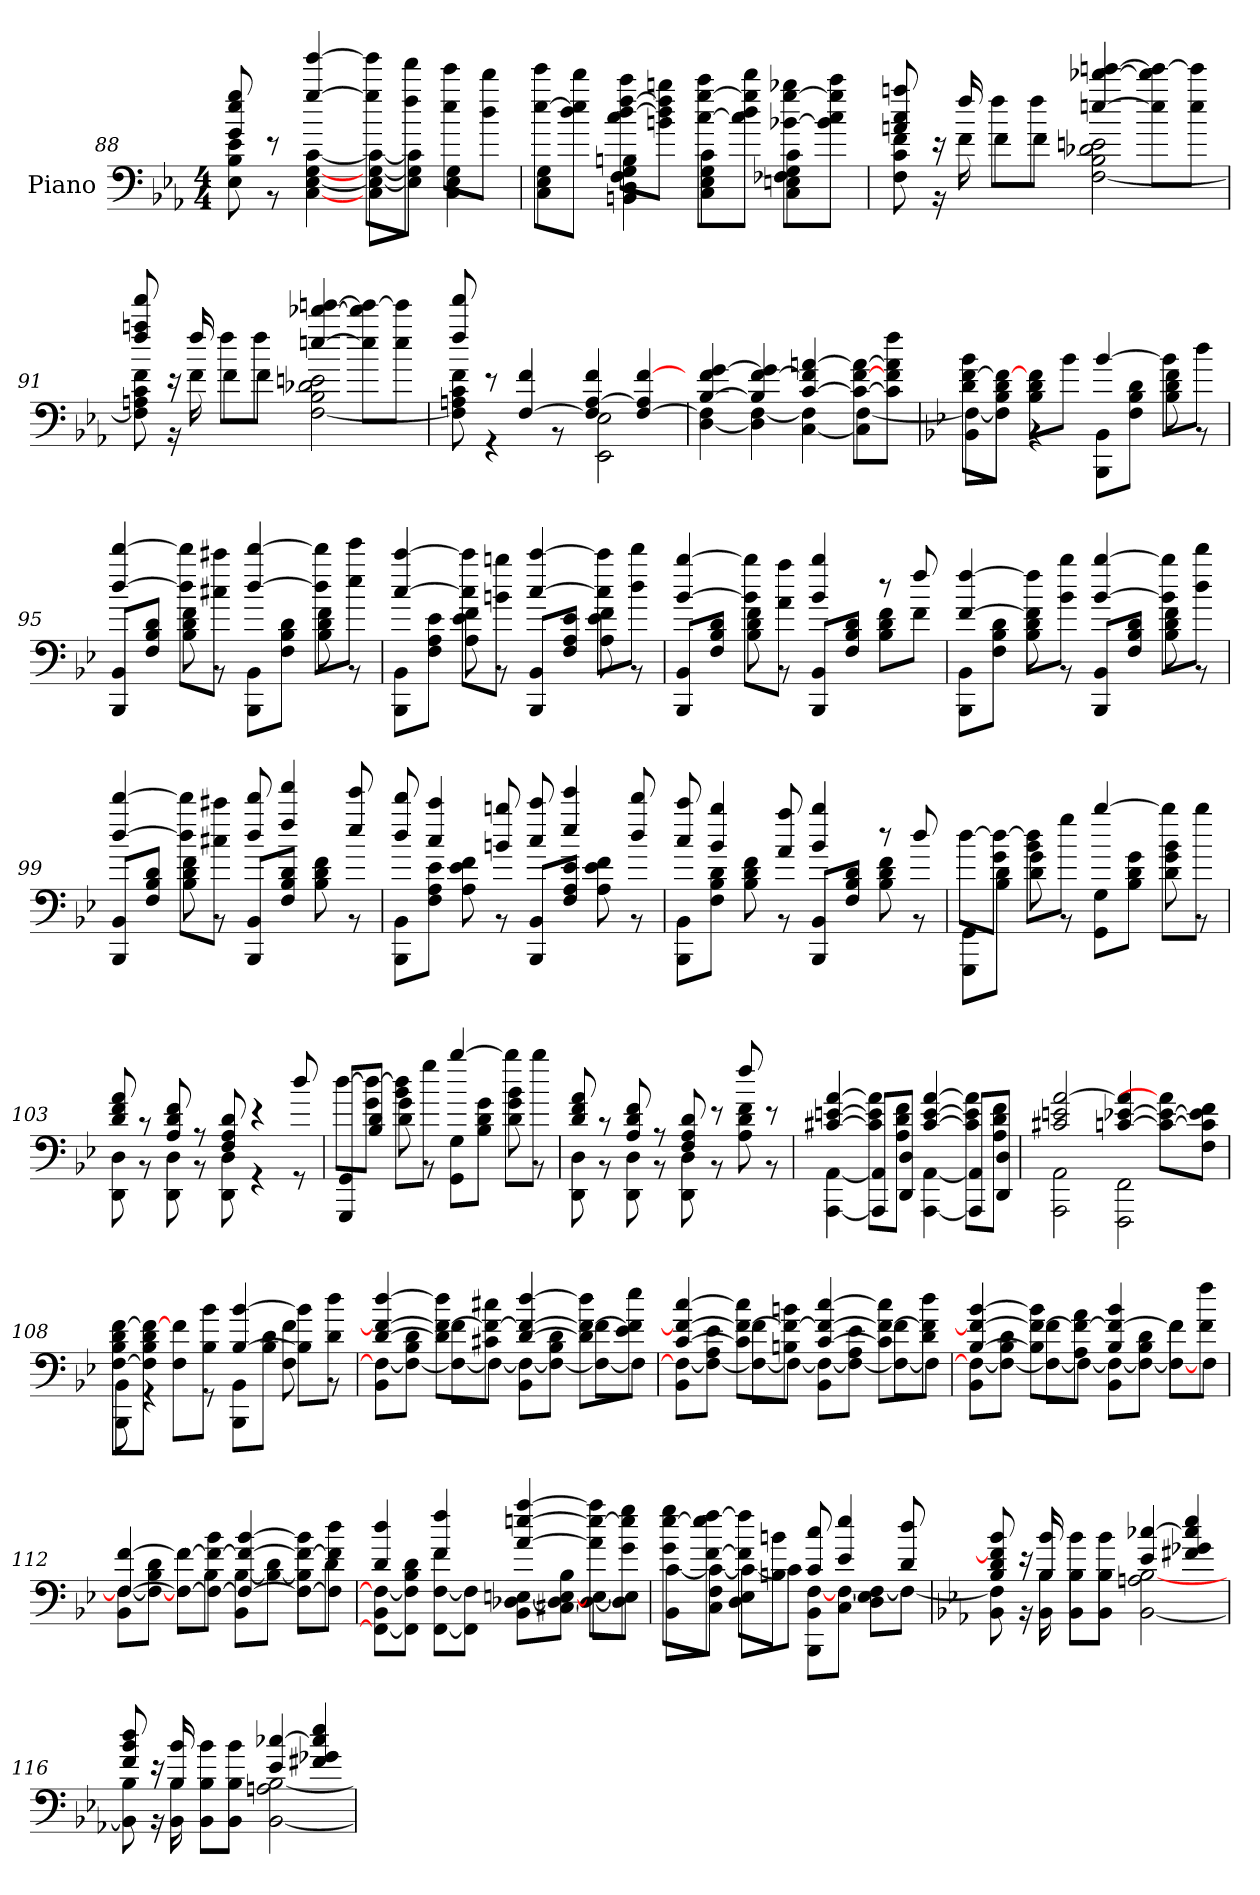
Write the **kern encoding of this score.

**kern
*part1
*staff1
*I"Piano
*clefF4
*k[b-e-a-]
*M4/4
=88
*^
8g 8gg 8ee-	8e- 8B- 8E-
8r	8r
[4gg [4ggg	[4C [4E- [4c [4G
8gg]\ 8ggg]\L	8C\ 8E-_\ 8c_\ [8G\L
8ff\ 8fff\J	8E-]\ 8c]\ 8G]\J
8ee-\ 8eee-\L	4E- 4C 4G
8dd\ 8ddd\J	.
=89	=89
[8ee-\ 8eee-\L	4E- 4C 4G
8dd\ 8ee-]\ 8ddd\J	.
8cc\ [8ff\ 8ccc\ [8dd\L	4BB 4D 4F 4B 4G
8b\ 8ff]\ 8bb\ 8dd]\J	.
[8cc\ [8gg\ 8ccc\L	4C 4E- 4G 4c
8dd\ 8gg]\ 8ddd\ 8cc]\J	.
[8b-\ [8gg\ 8bb-\L	4C 4F- 4G 4E 4c
8cc\ 8gg]\ 8ccc\ 8b-]\J	.
=90	=90
8aa 8a 8cc	8F 8f 8c
16r	16r
16ff	16f
8ff\L	8f\L
8ff\J	8f\J
[4ddd- [4eee [4ee	2e 2B- [2F 2d-
8ddd-]\ 8eee_\ 8ee]\L	.
8ee\ 8eee]\J	.
=91	=91
8aa 8fff 8ff	8F] 8A 8f 8c
16r	16r
16ff	16f
8ff\L	8f\L
8ff\J	8f\J
[4ddd- [4ee [4eee	2e 2B- 2d- [2F
8ddd-]\ 8ee]\ 8eee_\L	.
8ee\ 8eee]\J	.
=92	=92
8fff 8ff	8c 8A 8F] 8f
8r	4r
4f [4F	.
.	8r
4f [4A 4F]	2EE- 2E-
[4f 4A] [4F	.
=93	=93
4f [4g [4B-	4F] [4D
4g] [4f 4B-]	4D] [4F
4f] [4a [4c	4F] [4C
8a_\ [8f\ 8c_\L	[4F 4C]
8f\ 8a]\ 8ff\ 8c]\J	.
=94	=94
*k[b-e-]	*
[8f\ 8b-\ 8d\L	8BB-\ 8F_\L
8f_\ 8B-\ 8d\ 8F\J	8F\J]
8f\ 8d\ 8B-\L	4r
8b-\J	.
[4b-	8BB-\ 8BBB-\L
.	8F\ 8d\ 8B-\J
8b-\L]	8B- 8f 8d
8dd\J	8r
=95	=95
[4ddd [4dd	8BBB-/ 8BB-/L
.	8F/ 8d/ 8B-/J
8ddd]\ 8dd]\L	8B- 8f 8d
8ccc#\ 8cc#\J	8r
[4ddd [4dd	8BB-\ 8BBB-\L
.	8B-\ 8d\ 8F\J
8ddd]\ 8dd]\L	8d 8f 8B-
8eee-\ 8ee-\J	8r
=96	=96
[4cc [4ccc	8BB-\ 8BBB-\L
.	8F\ 8e-\ 8A\J
8cc]\ 8ccc]\L	8A 8f 8e-
8b\ 8bb\J	8r
[4cc [4ccc	8BBB-/ 8BB-/L
.	8e-/ 8F/ 8A/J
8cc]\ 8ccc]\L	8f 8A 8e-
8dd\ 8ddd\J	8r
=97	=97
[4bb- [4b-	8BBB-/ 8BB-/L
.	8B-/ 8d/ 8F/J
8bb-]\ 8b-]\L	8d 8f 8B-
8aa\ 8a\J	8r
4bb- 4b-	8BBB-/ 8BB-/L
.	8F/ 8B-/ 8d/J
8r	8B-\ 8d\ 8f\L
8ff	8f\J
=98	=98
[4ff [4f	8BB-\ 8BBB-\L
.	8F\ 8B-\ 8d\J
8ff]\ 8f]\L	8B- 8d 8f
8bb-\ 8b-\J	8r
[4bb- [4b-	8BBB-/ 8BB-/L
.	8F/ 8d/ 8B-/J
8bb-]\ 8b-]\L	8B- 8f 8d
8ddd\ 8dd\J	8r
=99	=99
[4dd [4ddd	8BBB-/ 8BB-/L
.	8B-/ 8F/ 8d/J
8dd]\ 8ddd]\L	8d 8B- 8f
8cc#\ 8ccc#\J	8r
8dd 8ddd	8BBB-/ 8BB-/L
4ff 4fff	8F/ 8B-/ 8d/J
.	8B- 8d 8f
8ee- 8eee-	8r
=100	=100
8ddd 8dd	8BB-\ 8BBB-\L
4ccc 4cc	8e-\ 8A\ 8F\J
.	8f 8e- 8A
8bb 8b	8r
8ccc 8cc	8BBB-/ 8BB-/L
4eee- 4ee-	8F/ 8A/ 8e-/J
.	8A 8e- 8f
8ddd 8dd	8r
=101	=101
8ccc 8cc	8BB-\ 8BBB-\L
4bb- 4b-	8B-\ 8F\ 8d\J
.	8d 8B- 8f
8aa 8a	8r
4bb- 4b-	8BBB-/ 8BB-/L
.	8B-/ 8F/ 8d/J
8r	8d 8B- 8f
8dd	8r
=102	=102
[8dd\L	8GG\ 8GGG\L
8g\ 8dd_\J	8B-\ 8d\J
8dd]\ 8b-\L	8d 8g
8gg\J	8r
[4bb-	8G\ 8GG\L
.	8d\ 8B-\ 8g\J
8bb-\L]	8g 8d 8b-
8bb-\J	8r
=103	=103
8d 8a 8f	8D 8DD
8r	8r
8f 8d 8A	8D 8DD
8r	8r
8d 8A 8F	8D 8DD
4r	4r
8dd	8r
=104	=104
[8dd\L	8GGG/ 8GG/L
8g\ 8dd_\J	8B-/ 8d/J
8dd]\ 8b-\L	8d 8g
8gg\J	8r
[4bb-	8G\ 8GG\L
.	8B-\ 8g\ 8d\J
8bb-\L]	8d 8b- 8g
8bb-\J	8r
=105	=105
8a 8d 8f	8D 8DD
8r	8r
8f 8d 8A	8D 8DD
8r	8r
8d 8A 8F	8D 8DD
8r	8r
8ff	8f 8d 8A
8r	8r
=106	=106
[4a [4c# [4e	[4AA [4AAA
8a]\ 8c#]\ 8e]\L	8AA]/ 8AAA]/L
8f\ 8A\ 8d\J	8D/ 8DD/J
[4a [4c# [4e	[4AA [4AAA
8a]\ 8c#]\ 8e]\L	8AA]/ 8AAA]/L
8f\ 8A\ 8d\J	8D/ 8DD/J
=107	=107
2c# [2a 2e	2AA 2AAA
4a] [4c [4e-	2FF 2FFF
8a]\ 8c_\ 8e-_\L	.
8c]\ 8e-]\ 8f\ 8F\J	.
=108	=108
8B-\ 8d\ [8f\ [8F\L	8BB- 8BBB-
8B-\ 8d\ 8f_\ 8F]\J	4r
8F\ 8f\L	.
8b-\ 8B-\J	8r
[4b- [4B-	8BB-\ 8BBB-\L
.	8d\ 8B-\J
8b-]\ 8B-]\L	8f 8F
8dd\ 8d\J	8r
=109	=109
[4dd 4f_ [4d	8BB-\ 8F_\L
.	8B-\ 8F_\ 8d\J
8dd]\ 8f_\ 8d]\L	8F_\ 8f\L
8cc#\ 8f_\ 8c#\J	8F\J_
[4dd 4f_ [4d	8BB-\ 8F_\L
.	8B-\ 8F_\ 8d\J
8dd]\ 8f_\ 8d]\L	8F_\ 8f\L
8ee-\ 8f]\ 8e-\J	8F\J]
=110	=110
[4cc 4f_ [4c	8BB-\ 8F_\L
.	8A\ 8F_\ 8e-\J
8cc]\ 8f_\ 8c]\L	8F_\ 8f\L
8b\ 8f_\ 8B\J	8F\J_
[4cc 4f_ [4c	8BB-\ 8F_\L
.	8A\ 8F_\ 8e-\J
8cc]\ 8f_\ 8c]\L	8F_\ 8f\L
8f]\ 8dd\ 8d\J	8F\J]
=111	=111
[4b- [4B- 4f_	8BB-\ 8F_\L
.	8B-\ 8F_\ 8d\J
8b-]\ 8B-]\ 8f_\L	8F_\ 8f\L
8a\ 8A\ 8f_\J	8F\J_
4b- 4B- 4f_	8BB-\ 8F_\L
.	8B-\ 8F_\ 8d\J
8f\L]	8F_\ 8f\L
8f\ 8ff\J	8F\J
=112	=112
[4f 4F_	8BB-\ [8F\L
.	8B-\ 8F_\ 8d\J
8f_\ 8F_\L	8F\ 8f\L
8b-\ 8f_\ 8F_\J	8B-\J
[4b- 4f_ 4F_	8BB-\ [8B-\L
.	8B-_\ 8d\J
8b-]\ 8f_\ 8F_\L	8B-]\ 8F\ 8f\L
8dd\ 8f]\ 8F]\J	8d\J
=113	=113
4dd 4d	8BB-\ 8FF_\ 8F_\L
.	8FF]\ 8F]\ 8B-\ 8d\J
4ff 4f	[8F\ [8FF\ 8f\L
.	8FF]\ 8F]\J
[4aa [4a [4ee	8BB-\ [8D-\ [8E\L
.	8C#\ 8D-_\ 8E_\ 8B-\J
8aa]\ 8a]\ 8ee_\L	[8E\ 8D-_\L
8gg\ 8g\ 8ee]\J	8D-]\ 8E]\J
=114	=114
8g\ [8ee-\ 8gg\L	8BB-\ [8c\L
8ee-]\ [8f\ [8ff\J	8C\ 8c_\ 8F\J
8f]\ 8ff]\L	8E-\ 8c_\ 8D\L
8B\ 8b\J	8c\J]
8c 8cc	8BB-\ [8F\ 8BBB-\L
4e- 4ee-	8C\ [8F\J
.	8E-\ 8F_\ 8D\L
8d 8dd	8F\J_
=115	=115
*k[b-e-a-]	*
8b- 8f] 8B- 8d	8BB- 8F]
16r	16r
16B- 16b-	16B- 16BB-
8B-\ 8b-\L	8B-\ 8BB-\L
8B-\ 8b-\J	8B-\ 8BB-\J
4e- [4cc-	2A [2BB- [2B-
4g- 4ee- 4cc-] 4f#	.
=116	=116
8b- 8f 8dd	8BB-] 8B-
16r	16r
16B- 16b-	16B- 16BB-
8B-\ 8b-\L	8B-\ 8BB-\L
8B-\ 8b-\J	8B-\ 8BB-\J
4e- [4cc-	2A [2BB- [2B-
4g- 4ee- 4cc-] 4f#	.
*v	*v
=
*-
